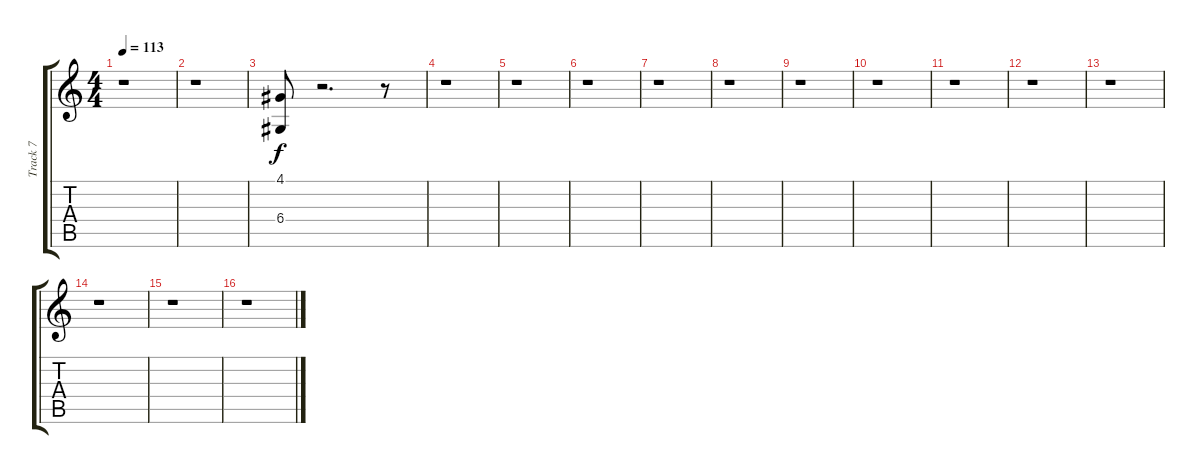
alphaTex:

\track ("Track 7" "Track 7") {instrument orchestrahit}
\staff {score tabs}
\tuning (E4 B3 G3 D3 A2 E2) {hide}
\ts (4 4)
\tempo 113
\clef g2
\ks c
r.1{dy f} |
r.1 |
(4.1 6.4).8 r.2{d} r.8 |
r.1 |
r.1 |
r.1 |
r.1 |
r.1 |
r.1 |
r.1 |
r.1 |
r.1 |
r.1 |
r.1 |
r.1 |
r.1
